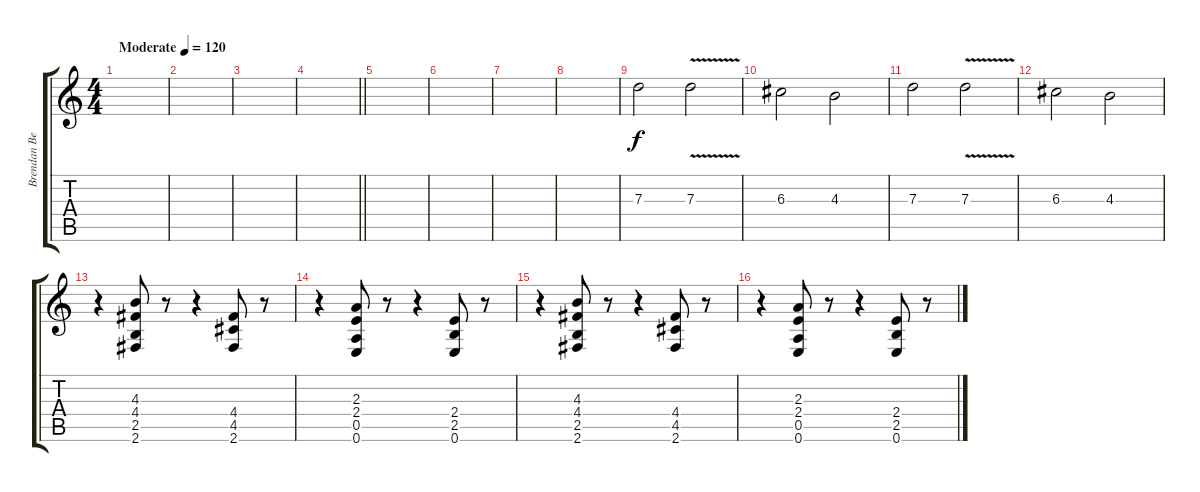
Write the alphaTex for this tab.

\track ("Brendan Benson (2nd Guitar)" "Brendan Be") {instrument overdrivenguitar}
\staff {score tabs}
\tuning (E4 B3 G3 D3 A2 E2) {hide}
\ts (4 4)
\tempo (120 "Moderate")
\clef g2
\ks c
|
|
|
\barLineRight lightlight
|
|
|
|
|
7.3.2{instrument overdrivenguitar} 7.3{v}.2 |
6.3.2 4.3.2 |
7.3.2 7.3{v}.2 |
6.3.2 4.3.2 |
r.4{instrument overdrivenguitar} (4.3 4.4 2.5 2.6).8 r.8 r.4 (4.4 4.5 2.6).8 r.8 |
r.4 (2.3 2.4 0.5 0.6).8 r.8 r.4 (2.4 2.5 0.6).8 r.8 |
r.4 (4.3 4.4 2.5 2.6).8 r.8 r.4 (4.4 4.5 2.6).8 r.8 |
r.4 (2.3 2.4 0.5 0.6).8 r.8 r.4 (2.4 2.5 0.6).8 r.8
